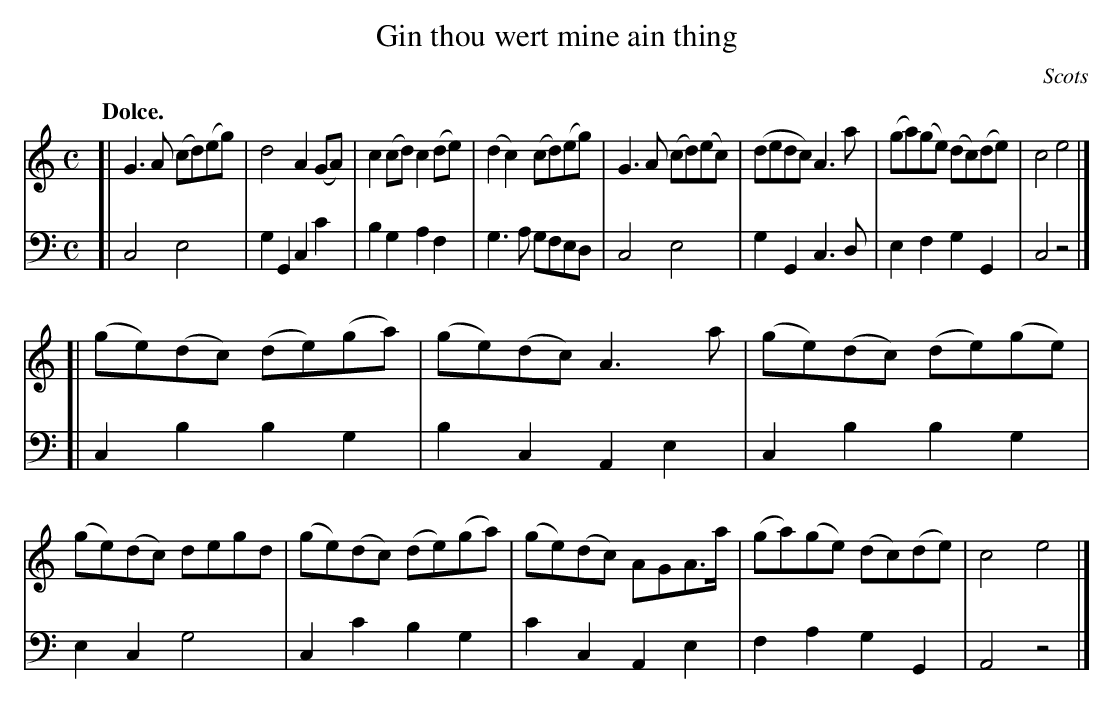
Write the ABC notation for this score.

X:1
T: Gin thou wert mine ain thing
O: Scots
M: C
L: 1/8
Q: "Dolce."
K: C
V: 1 staves=2
[|\
G3A (cd)(eg) | d4 A2(GA) | c2(cd) c2(de) | (d2c2) (cd)(eg) |\
G3A (cd)(ec) | (dedc) A3a | (ga)(ge) (dc)(de) | c4 e4 |]
[|\
(ge)(dc) (de)(ga) | (ge)(dc) A3a | (ge)(dc) (de)(ge) | (ge)(dc) degd |\
(ge)(dc) (de)(ga) | (ge)(dc) AGA>a |(ga)(ge) (dc)(de) | c4 e4 |]
V: 2 clef=bass middle=d
[|\
c4 e4 | g2G2 c2c'2 | b2g2 a2f2 | g3a gfed |\
c4 e4 | g2G2 c3d | e2f2 g2G2 | c4 z4 |]
[|\
c2b2 b2g2 | b2c2 A2e2 | c2b2 b2g2 | e2c2 g4 |\
c2c'2 b2g2 | c'2c2 A2e2 | f2a2 g2G2 | A4 z4 |]
